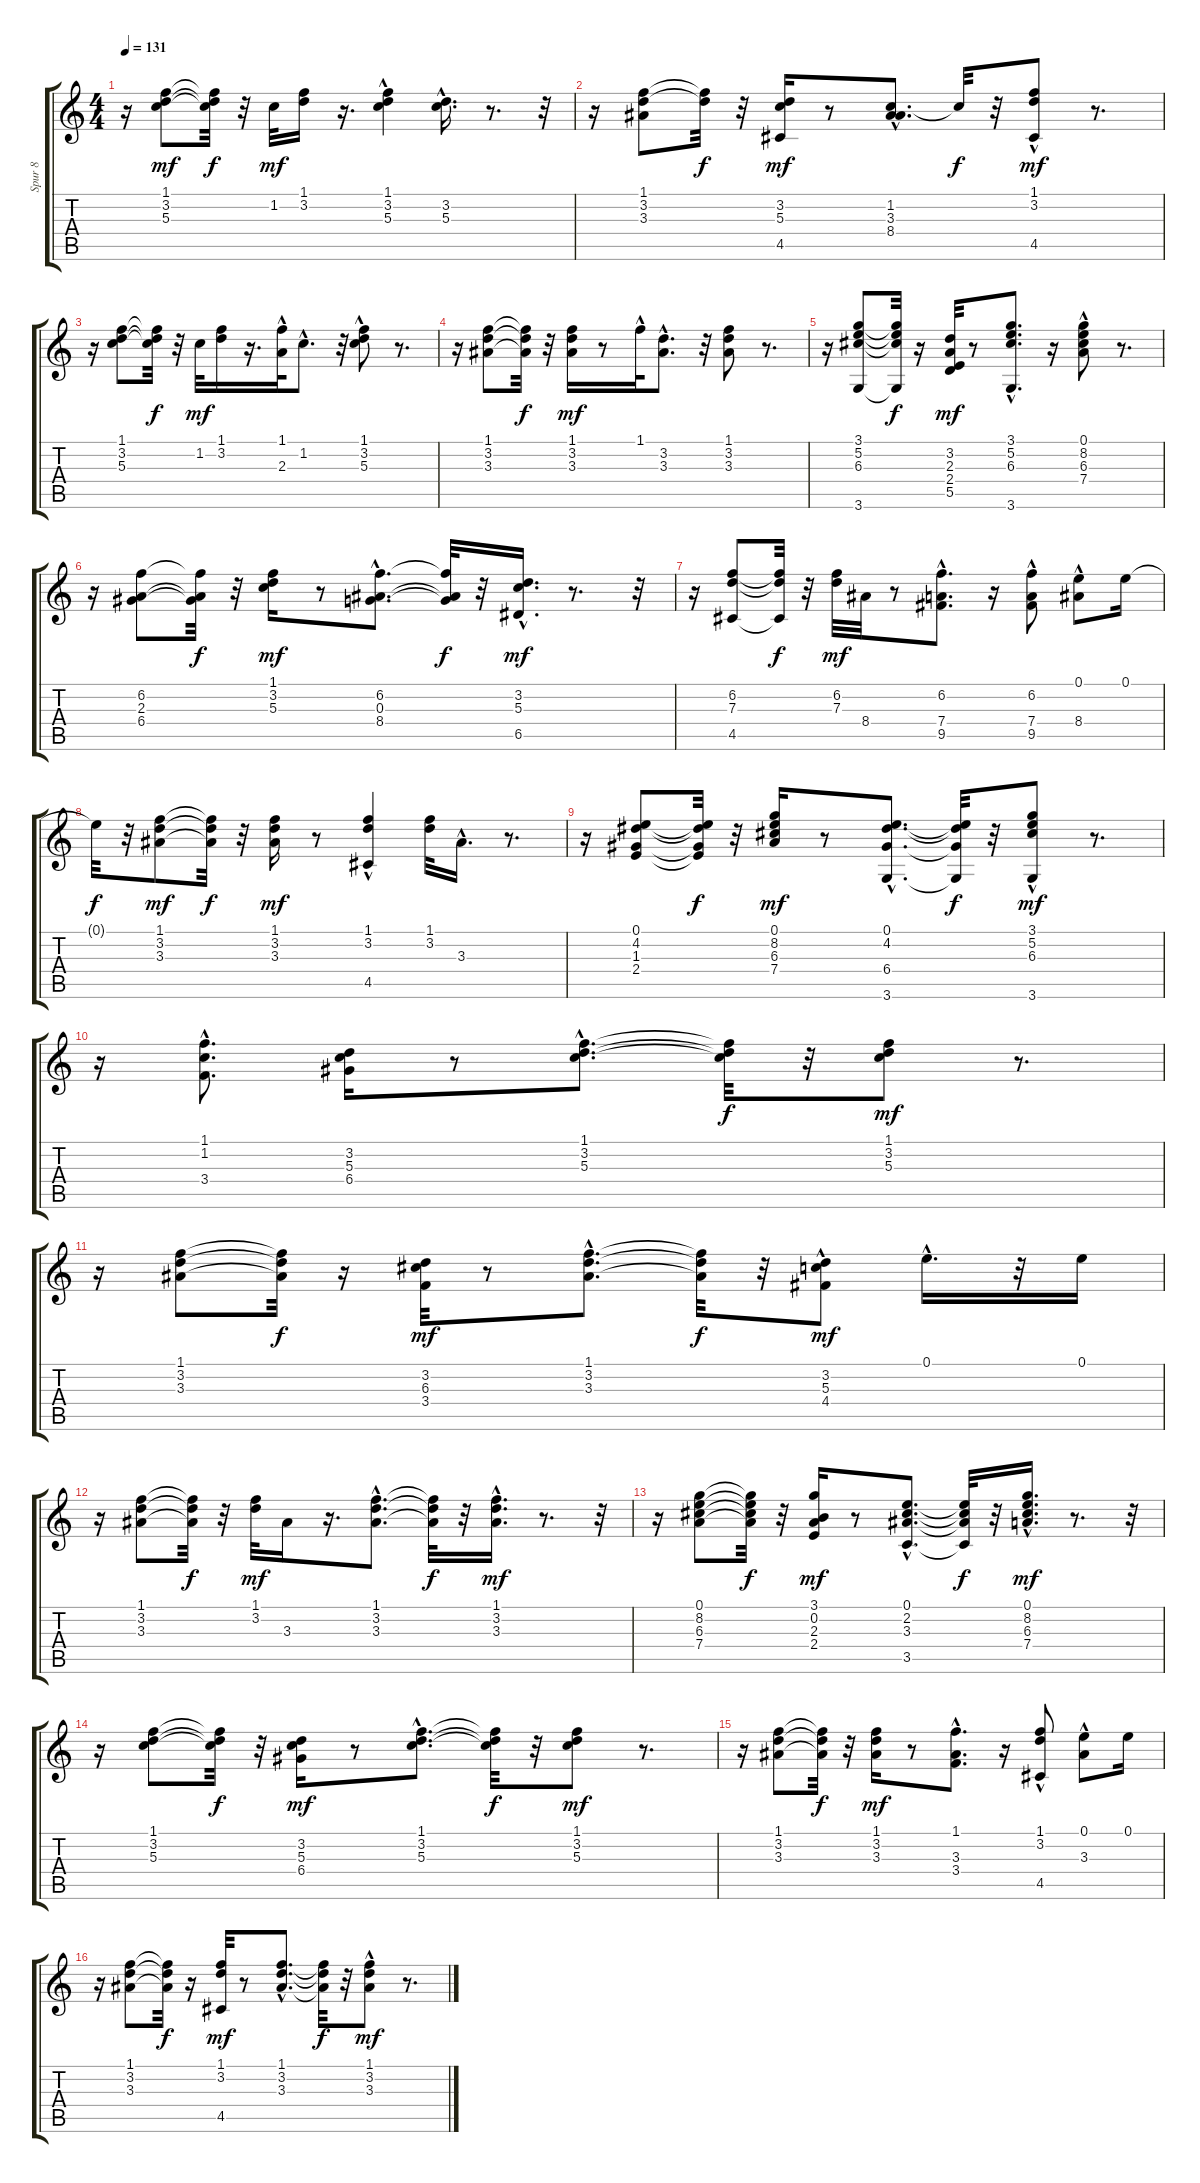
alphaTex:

\track ("Spur 8" "Spur 8") {instrument acousticguitarnylon}
\staff {score tabs}
\tuning (E4 B3 G3 D3 A2 E2) {hide}
\ts (4 4)
\tempo 131
\clef g2
\ks c
r.16{dy mf} (1.1 3.2 5.3).8 (1.1{t} 3.2{t} 5.3{t}).32{dy f} r.32 1.2.32{dy mf} (1.1 3.2).16 r.16{d} (1.1{hac} 3.2{hac} 5.3{hac}).4 (3.2{hac} 5.3{hac}).16{d} r.8{d} r.32 |
r.16 (1.1 3.2 3.3).8 (1.1{t} 3.2{t}).32{dy f} r.32 (3.2 5.3 4.5).16{dy mf} r.8 (1.2{hac} 3.3{hac} 8.4{hac}).8{d} 1.2{t}.32{dy f} r.32 (1.1 3.2{hac} 4.5).8{dy mf} r.8{d} |
r.16 (1.1 3.2 5.3).8 (1.1{t} 3.2{t} 5.3{t}).32{dy f} r.32 1.2.32{dy mf} (1.1 3.2).16 r.16{d} (1.1{hac} 2.3{hac}).32 1.2{hac}.8{d} r.32 (1.1{hac} 3.2{hac} 5.3).8 r.8{d} |
r.16 (1.1 3.2 3.3).8 (1.1{t} 3.2{t} 3.3{t}).32{dy f} r.32 (1.1 3.2 3.3).16{dy mf} r.8 1.1{hac}.32 (3.2{hac} 3.3{hac}).8{d} r.32 (1.1 3.2 3.3).8 r.8{d} |
r.16 (3.1 5.2 6.3 3.6).8 (3.1{t} 5.2{t} 6.3{t} 3.6{t}).32{dy f} r.16 (3.2 2.3 2.4 5.5).32{dy mf} r.8 (3.1{hac} 5.2{hac} 6.3{hac} 3.6{hac}).8{d} r.16 (0.1{hac} 8.2 6.3{hac} 7.4).8 r.8{d} |
r.16 (6.2 2.3 6.4).8 (6.2{t} 2.3{t} 6.4{t}).32{dy f} r.32 (1.1 3.2 5.3).16{dy mf} r.8 (6.2{hac} 0.3{hac} 8.4{hac}).8{d} (6.2{t} 0.3{t} 8.4{t}).32{dy f} r.32 (3.2{hac} 5.3{hac} 6.5{hac}).16{d dy mf} r.8{d} r.32 |
r.16 (6.2 7.3 4.5).8 (6.2{t} 7.3{t} 4.5{t}).32{dy f} r.32 (6.2 7.3).32{dy mf} 8.4.32 r.8 (6.2{hac} 7.4{hac} 9.5{hac}).8{d} r.16 (6.2{hac} 7.4 9.5).8 (0.1{hac} 8.4{hac}).8 0.1.16 |
0.1{t}.32{dy f} r.32 (1.1 3.2 3.3).8{dy mf} (1.1{t} 3.2{t} 3.3{t}).32{dy f} r.32 (1.1 3.2 3.3).16{dy mf} r.8 (1.1 3.2 4.5{hac}).4 (1.1 3.2).32 3.3{hac}.16{d} r.8{d} |
r.16 (0.1 4.2 1.3 2.4).8 (0.1{t} 4.2{t} 1.3{t} 2.4{t}).32{dy f} r.32 (0.1 8.2 6.3 7.4).16{dy mf} r.8 (0.1{hac} 4.2{hac} 6.4{hac} 3.6{hac}).8{d} (0.1{t} 4.2{t} 6.4{t} 3.6{t}).32{dy f} r.32 (3.1 5.2{hac} 6.3{hac} 3.6).8{dy mf} r.8{d} |
r.16 (1.1{hac} 1.2 3.4{hac}).8{d} (3.2 5.3 6.4).16 r.8 (1.1{hac} 3.2{hac} 5.3{hac}).8{d} (1.1{t} 3.2{t} 5.3{t}).32{dy f} r.32 (1.1 3.2 5.3).8{dy mf} r.8{d} |
r.16 (1.1 3.2 3.3).8 (1.1{t} 3.2{t} 3.3{t}).32{dy f} r.16 (3.2 6.3 3.4).32{dy mf} r.8 (1.1{hac} 3.2{hac} 3.3{hac}).8{d} (1.1{t} 3.2{t} 3.3{t}).32{dy f} r.32 (3.2 5.3{hac} 4.4).8{dy mf} 0.1{hac}.16{d} r.32 0.1.16 |
r.16 (1.1 3.2 3.3).8 (1.1{t} 3.2{t} 3.3{t}).32{dy f} r.32 (1.1 3.2).32{dy mf} 3.3.16 r.16{d} (1.1{hac} 3.2{hac} 3.3{hac}).8{d} (1.1{t} 3.2{t} 3.3{t}).32{dy f} r.32 (1.1{hac} 3.2{hac} 3.3{hac}).16{d dy mf} r.8{d} r.32 |
r.16 (0.1 8.2 6.3 7.4).8 (0.1{t} 8.2{t} 6.3{t} 7.4{t}).32{dy f} r.32 (3.1 0.2 2.3 2.4).16{dy mf} r.8 (0.1{hac} 2.2{hac} 3.3{hac} 3.5{hac}).8{d} (0.1{t} 2.2{t} 3.3{t} 3.5{t}).32{dy f} r.32 (0.1{hac} 8.2{hac} 6.3{hac} 7.4{hac}).16{d dy mf} r.8{d} r.32 |
r.16 (1.1 3.2 5.3).8 (1.1{t} 3.2{t} 5.3{t}).32{dy f} r.32 (3.2 5.3 6.4).16{dy mf} r.8 (1.1{hac} 3.2{hac} 5.3{hac}).8{d} (1.1{t} 3.2{t} 5.3{t}).32{dy f} r.32 (1.1 3.2 5.3).8{dy mf} r.8{d} |
r.16 (1.1 3.2 3.3).8 (1.1{t} 3.2{t} 3.3{t}).32{dy f} r.32 (1.1 3.2 3.3).16{dy mf} r.8 (1.1{hac} 3.3{hac} 3.4{hac}).8{d} r.16 (1.1{hac} 3.2 4.5).8 (0.1{hac} 3.3).8 0.1.16 |
r.16 (1.1 3.2 3.3).8 (1.1{t} 3.2{t} 3.3{t}).32{dy f} r.16 (1.1 3.2 4.5).32{dy mf} r.8 (1.1{hac} 3.2{hac} 3.3{hac}).8{d} (1.1{t} 3.2{t} 3.3{t}).32{dy f} r.32 (1.1 3.2{hac} 3.3).8{dy mf} r.8{d}
